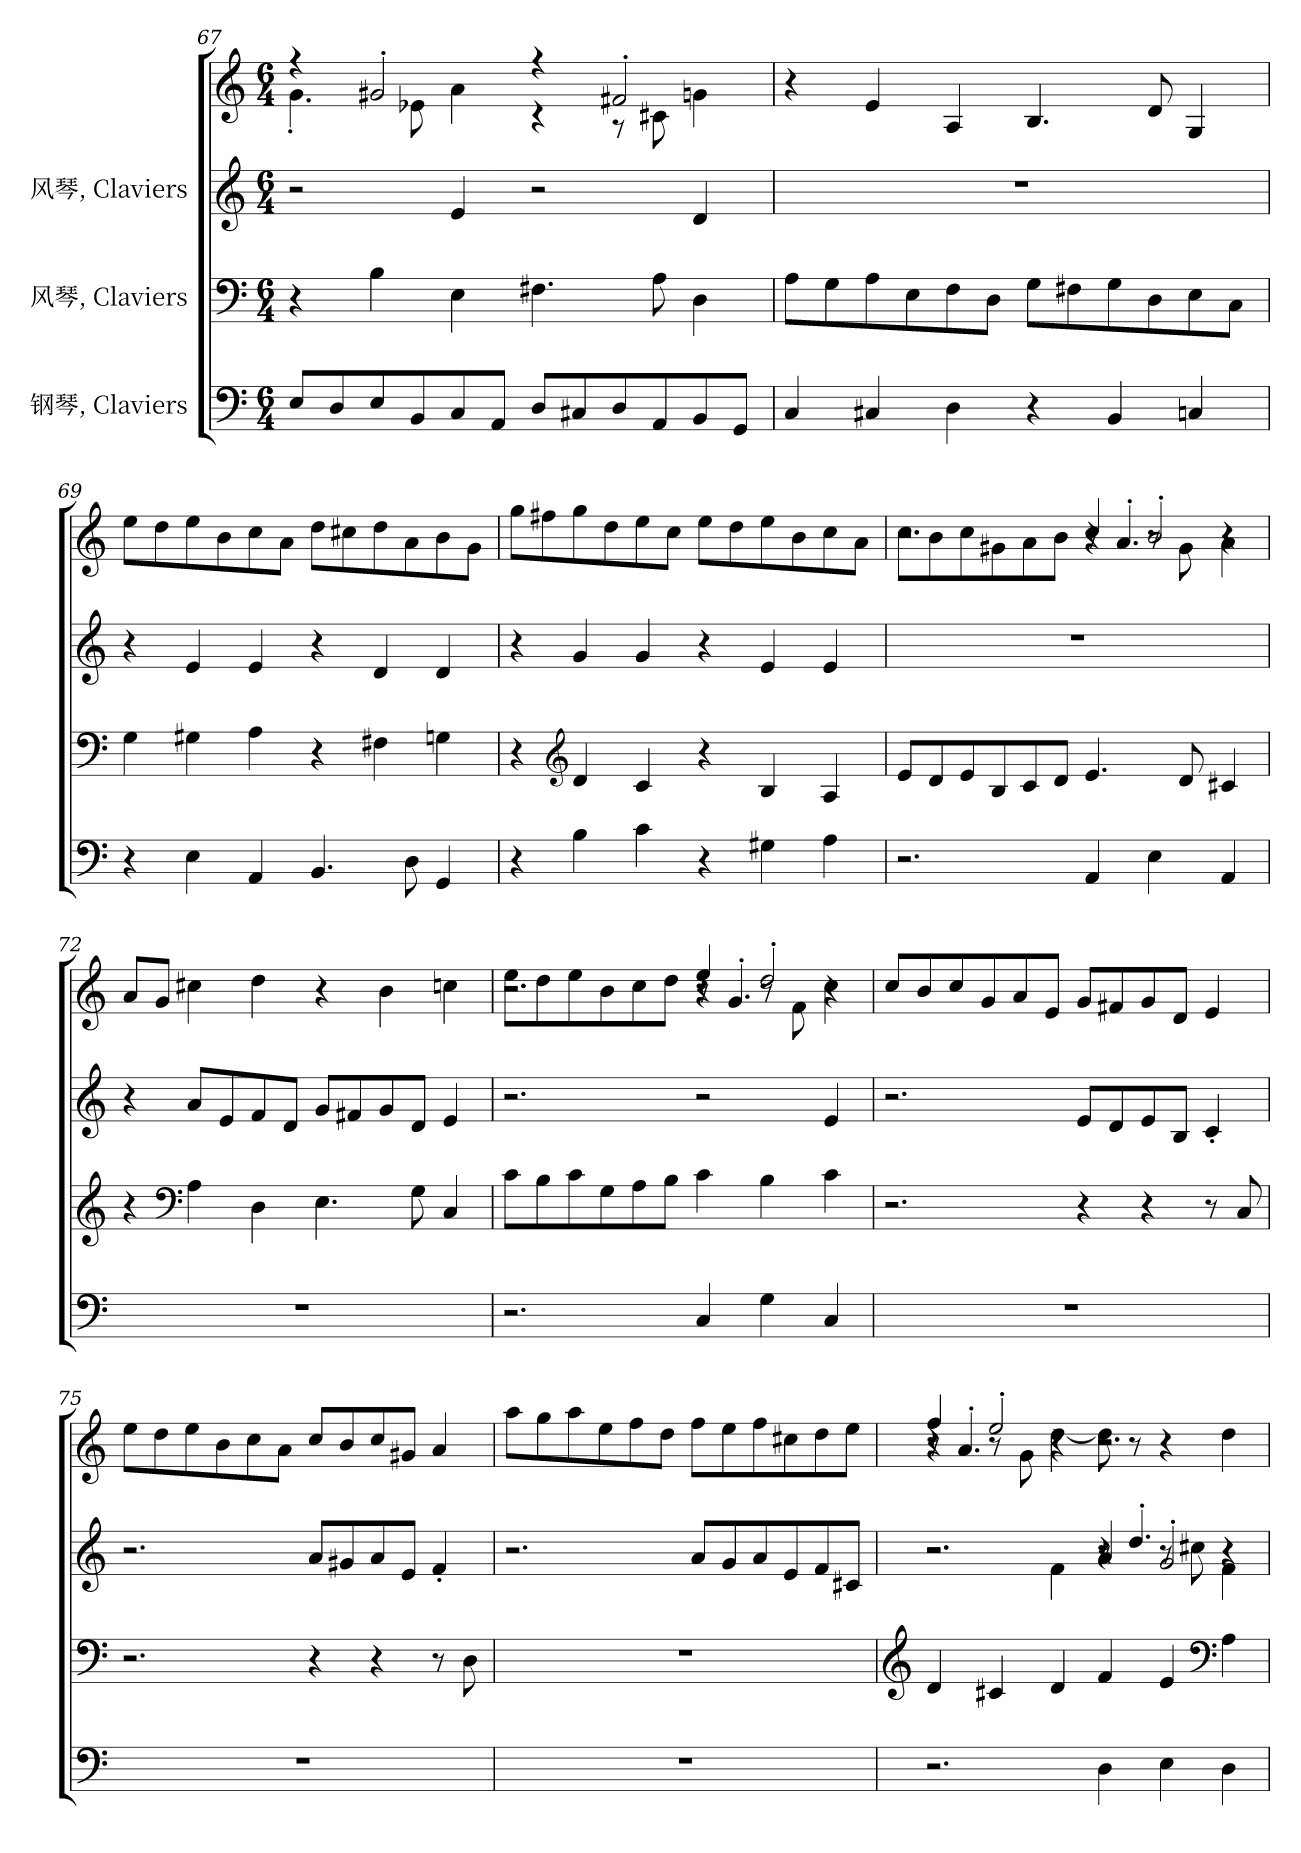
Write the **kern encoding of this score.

**kern	**kern	**kern	**kern
*part3	*part2	*part1	*part1
*staff4	*staff3	*staff2	*staff1
*I"钢琴, Claviers	*I"风琴, Claviers	*I"风琴, Claviers	*
*clefF4	*clefF4	*clefG2	*clefG2
*k[]	*k[]	*k[]	*k[]
*M6/4	*M6/4	*M6/4	*M6/4
=67	=67	=67	=67
*	*	*	*^
8E/L	4r	2r	4r	4.g'\
8D/	.	.	.	.
8E/	4B\	.	2g#X'/	.
8BB/	.	.	.	8e-X\
8C/	4E\	4e/	.	4a\
8AA/J	.	.	.	.
8D/L	4.F#X\	2r	4r	4r
8C#X/	.	.	.	.
8D/	.	.	2f#X'/	8r
8AA/	8A\	.	.	8c#X\
8BB/	4D\	4d/	.	4gn\
8GG/J	.	.	.	.
*	*	*	*v	*v
=68	=68	=68	=68
4C/	8A\L	1.r	4r
.	8G\	.	.
4C#X/	8A\	.	4e/
.	8E\	.	.
4D\	8F\	.	4A/
.	8D\J	.	.
4r	8G\L	.	4.B/
.	8F#X\	.	.
4BB/	8G\	.	.
.	8D\	.	8d/
4Cn/	8E\	.	4G/
.	8C\J	.	.
!!LO:LB:g=z
=69	=69	=69	=69
4r	4G\	4r	8ee\L
.	.	.	8dd\
4E\	4G#X\	4e/	8ee\
.	.	.	8b\
4AA/	4A\	4e/	8cc\
.	.	.	8a\J
4.BB/	4r	4r	8dd\L
.	.	.	8cc#X\
.	4F#X\	4d/	8dd\
8D\	.	.	8a\
4GG/	4Gn\	4d/	8b\
.	.	.	8g\J
=70	=70	=70	=70
4r	4r	4r	8gg\L
.	.	.	8ff#X\
*	*clefG2	*	*
4B\	4d/	4g/	8gg\
.	.	.	8dd\
4c\	4c/	4g/	8ee\
.	.	.	8cc\J
4r	4r	4r	8ee\L
.	.	.	8dd\
4G#X\	4B/	4e/	8ee\
.	.	.	8b\
4A\	4A/	4e/	8cc\
.	.	.	8a\J
=71	=71	=71	=71
*	*	*	*^
*	*	*	*	*^
2.r	8e/L	1.r	2.r	8cc\L	2.r
.	8d/	.	.	8b\	.
.	8e/	.	.	8cc\	.
.	8B/	.	.	8g#X\	.
.	8c/	.	.	8a\	.
.	8d/J	.	.	8b\J	.
4AA/	4.e/	.	4cc/	4r	8r
.	.	.	.	.	4.a'/
4E\	.	.	2b'/	8r	.
.	8d/	.	.	8g#\	.
4AA/	4c#X/	.	.	4a\	4r
*	*	*	*v	*v	*v
!!LO:PB:g=z
=72	=72	=72	=72
1.r	4r	4r	8a/L
.	.	.	8g/J
*	*clefF4	*	*
.	4A\	8a/L	4cc#X\
.	.	8e/	.
.	4D\	8f/	4dd\
.	.	8d/J	.
.	4.E\	8g/L	4r
.	.	8f#X/	.
.	.	8g/	4b\
.	8G\	8d/J	.
.	4C/	4e/	4ccn\
=73	=73	=73	=73
*	*	*	*^
*	*	*	*	*^
2.r	8c\L	2.r	2.r	8ee\L	2.r
.	8B\	.	.	8dd\	.
.	8c\	.	.	8ee\	.
.	8G\	.	.	8b\	.
.	8A\	.	.	8cc\	.
.	8B\J	.	.	8dd\J	.
4C/	4c\	2r	4ee/	4r	8r
.	.	.	.	.	4.g'/
4G\	4B\	.	2dd'/	8r	.
.	.	.	.	8f\	.
4C/	4c\	4e/	.	4cc\	4r
*	*	*	*v	*v	*v
=74	=74	=74	=74
1.r	2.r	2.r	8cc/L
.	.	.	8b/
.	.	.	8cc/
.	.	.	8g/
.	.	.	8a/
.	.	.	8e/J
.	4r	8e/L	8g/L
.	.	8d/	8f#X/
.	4r	8e/	8g/
.	.	8B/J	8d/J
.	8r	4c'/	4e/
.	8C/	.	.
!!LO:LB:g=z
=75	=75	=75	=75
1.r	2.r	2.r	8ee\L
.	.	.	8dd\
.	.	.	8ee\
.	.	.	8b\
.	.	.	8cc\
.	.	.	8a\J
.	4r	8a/L	8cc/L
.	.	8g#X/	8b/
.	4r	8a/	8cc/
.	.	8e/J	8g#X/J
.	8r	4f'/	4a/
.	8D\	.	.
=76	=76	=76	=76
1.r	1.r	2.r	8aa\L
.	.	.	8gg\
.	.	.	8aa\
.	.	.	8ee\
.	.	.	8ff\
.	.	.	8dd\J
.	.	8a/L	8ff\L
.	.	8g/	8ee\
.	.	8a/	8ff\
.	.	8e/	8cc#X\
.	.	8f/	8dd\
.	.	8c#X/J	8ee\J
=77	=77	=77	=77
*	*clefG2	*	*
*	*	*^	*^
*	*	*	*^	*	*^
2.r	4d/	2.r	2r	2.r	4ff/	4r	8r
.	.	.	.	.	.	.	4.a'/
.	4c#X/	.	.	.	2ee'/	8r	.
.	.	.	.	.	.	8g\	.
.	4d/	.	4f\	.	.	[4dd\	4r
4D\	4f/	8r	4r	4a/	2.r	8dd\]	2.r
.	.	4.dd'/	.	.	.	8r	.
4E\	4e/	.	8r	2g'/	.	4r	.
.	.	.	8cc#X\	.	.	.	.
*	*clefF4	*	*	*	*	*	*
4D\	4A\	4r	4f\	.	.	4dd\	.
*	*	*v	*v	*v	*	*	*
*	*	*	*v	*v	*v
=	=	=	=
*-	*-	*-	*-
